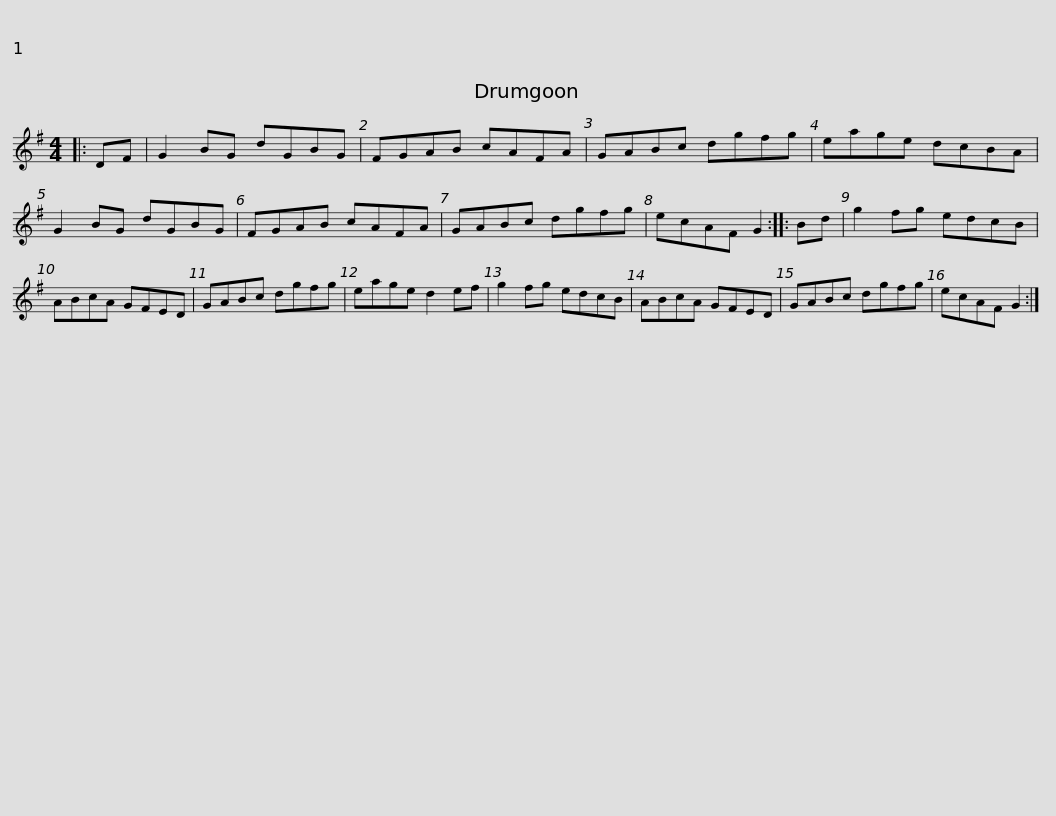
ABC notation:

X:1
L:1/8
M:4/4
I:linebreak $
K:G
V:1 treble
V:1
|: DF | G2 BG dGBG | FGAB cAFA | GABc dgfg | eage dcBA | %5
 G2 BG dGBG |$ FGAB cAFA | GABc dgfg | ecAF G2 :: Bd | %10
 g2 fg edcB | ABcA GFED |$ GABc dgfg | eage d2 ef | g2 fg edcB | %15
 ABcA GFED | GABc dgfg | ecAF G2 :| %18
